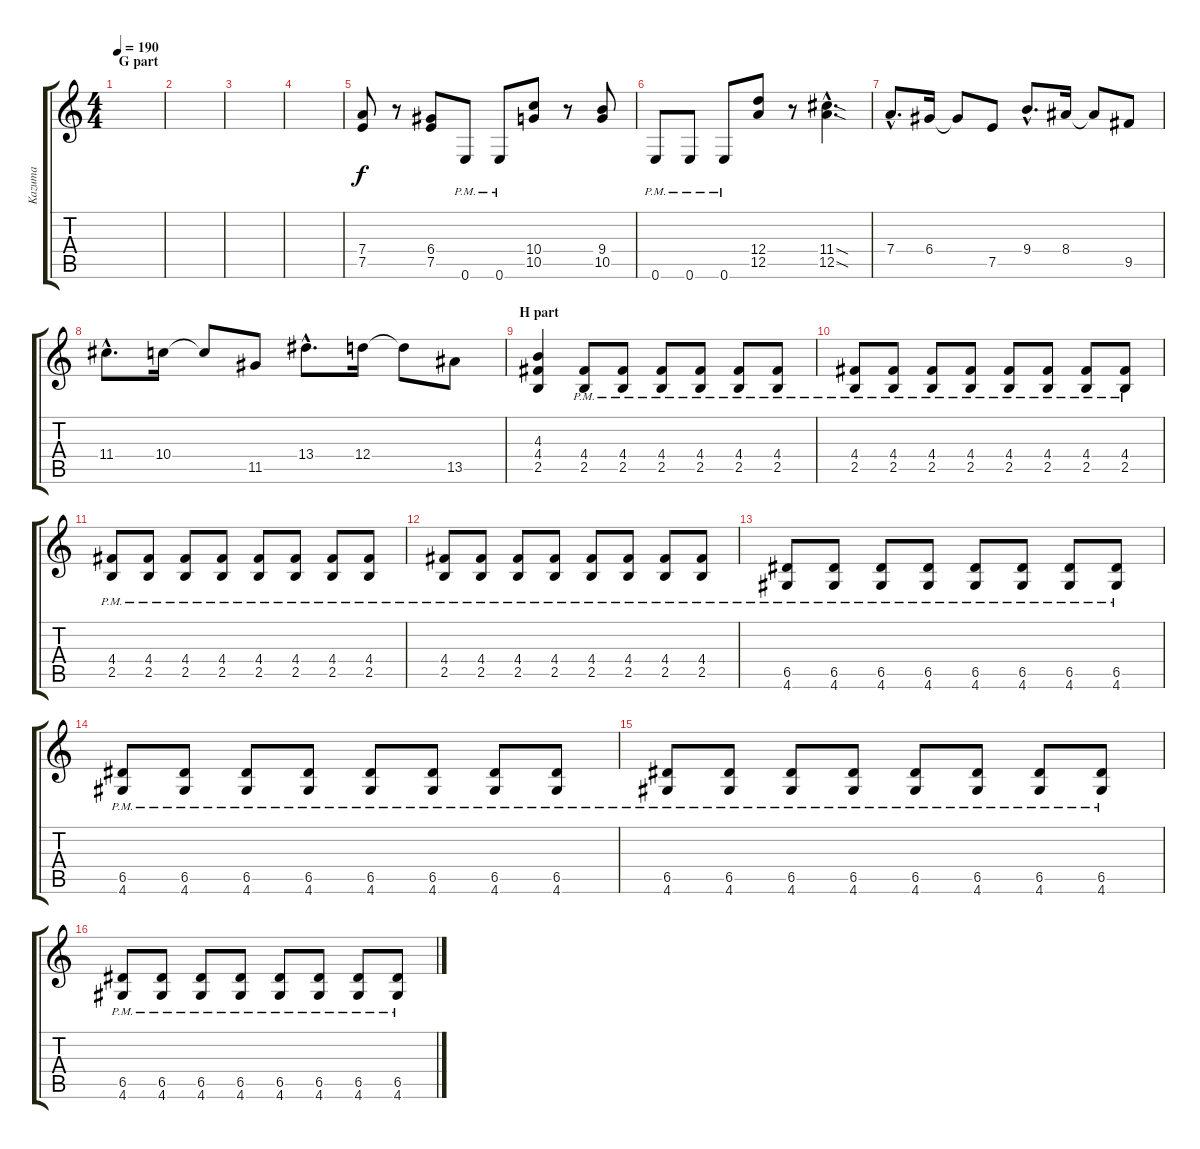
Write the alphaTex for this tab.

\track ("Kazuma" "Kazuma") {instrument distortionguitar}
\staff {score tabs}
\tuning (E4 B3 G3 D3 A2 E2) {hide}
\ts (4 4)
\section ("" "G part")
\tempo 190
\clef g2
\ks c
|
|
|
|
(7.4 7.5).8 r.8 (6.4 7.5).8 0.6{pm}.8 0.6{pm}.8 (10.4 10.5).8 r.8 (9.4 10.5).8 |
0.6{pm}.8 0.6{pm}.8 0.6{pm}.8 (12.4 12.5).8 r.8 (11.4{sod hac} 12.5{sod hac}).4{d} |
7.4{hac}.8{d} 6.4.16 6.4{t}.8 7.5.8 9.4{hac}.8{d} 8.4.16 8.4{t}.8 9.5.8 |
11.4{hac}.8{d} 10.4.16 10.4{t}.8 11.5.8 13.4{hac}.8{d} 12.4.16 12.4{t}.8 13.5.8 |
\section ("" "H part")
(4.3 4.4 2.5).4 (4.4{pm} 2.5{pm}).8 (4.4{pm} 2.5{pm}).8 (4.4{pm} 2.5{pm}).8 (4.4{pm} 2.5{pm}).8 (4.4{pm} 2.5{pm}).8 (4.4{pm} 2.5{pm}).8 |
(4.4{pm} 2.5{pm}).8 (4.4{pm} 2.5{pm}).8 (4.4{pm} 2.5{pm}).8 (4.4{pm} 2.5{pm}).8 (4.4{pm} 2.5{pm}).8 (4.4{pm} 2.5{pm}).8 (4.4{pm} 2.5{pm}).8 (4.4{pm} 2.5{pm}).8 |
(4.4{pm} 2.5{pm}).8 (4.4{pm} 2.5{pm}).8 (4.4{pm} 2.5{pm}).8 (4.4{pm} 2.5{pm}).8 (4.4{pm} 2.5{pm}).8 (4.4{pm} 2.5{pm}).8 (4.4{pm} 2.5{pm}).8 (4.4{pm} 2.5{pm}).8 |
(4.4{pm} 2.5{pm}).8 (4.4{pm} 2.5{pm}).8 (4.4{pm} 2.5{pm}).8 (4.4{pm} 2.5{pm}).8 (4.4{pm} 2.5{pm}).8 (4.4{pm} 2.5{pm}).8 (4.4{pm} 2.5{pm}).8 (4.4{pm} 2.5{pm}).8 |
(6.5{pm} 4.6{pm}).8 (6.5{pm} 4.6{pm}).8 (6.5{pm} 4.6{pm}).8 (6.5{pm} 4.6{pm}).8 (6.5{pm} 4.6{pm}).8 (6.5{pm} 4.6{pm}).8 (6.5{pm} 4.6{pm}).8 (6.5{pm} 4.6{pm}).8 |
(6.5{pm} 4.6{pm}).8 (6.5{pm} 4.6{pm}).8 (6.5{pm} 4.6{pm}).8 (6.5{pm} 4.6{pm}).8 (6.5{pm} 4.6{pm}).8 (6.5{pm} 4.6{pm}).8 (6.5{pm} 4.6{pm}).8 (6.5{pm} 4.6{pm}).8 |
(6.5{pm} 4.6{pm}).8 (6.5{pm} 4.6{pm}).8 (6.5{pm} 4.6{pm}).8 (6.5{pm} 4.6{pm}).8 (6.5{pm} 4.6{pm}).8 (6.5{pm} 4.6{pm}).8 (6.5{pm} 4.6{pm}).8 (6.5{pm} 4.6{pm}).8 |
(6.5{pm} 4.6{pm}).8 (6.5{pm} 4.6{pm}).8 (6.5{pm} 4.6{pm}).8 (6.5{pm} 4.6{pm}).8 (6.5{pm} 4.6{pm}).8 (6.5{pm} 4.6{pm}).8 (6.5{pm} 4.6{pm}).8 (6.5{pm} 4.6{pm}).8
